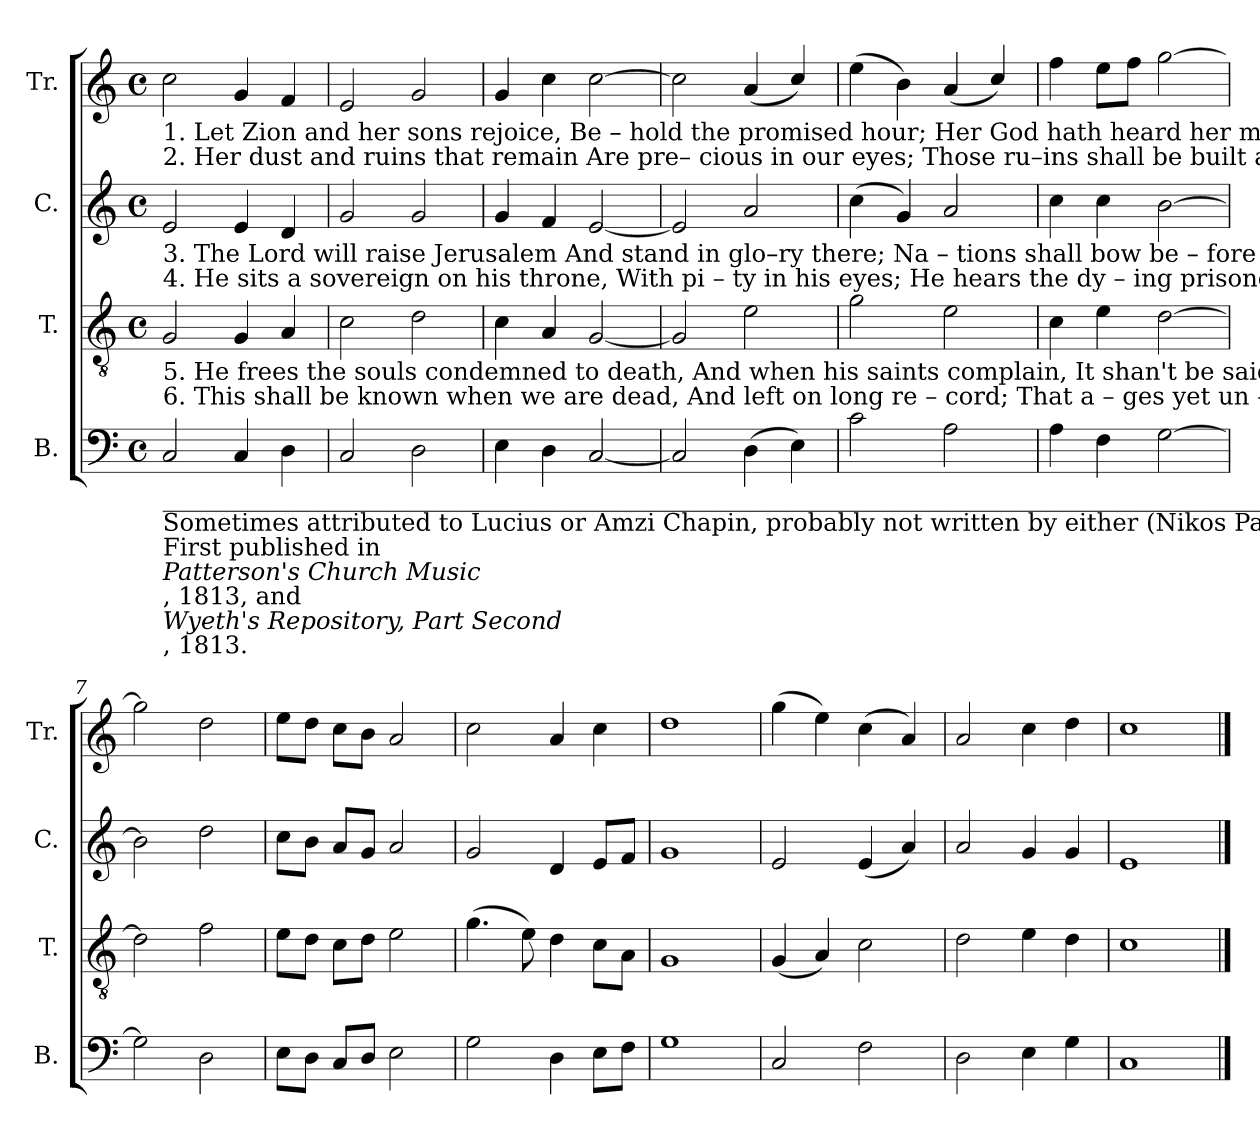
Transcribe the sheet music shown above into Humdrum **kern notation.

**kern	**kern	**kern	**kern
*part4	*part3	*part2	*part1
*staff4	*staff3	*staff2	*staff1
*I"B.	*I"T.	*I"C.	*I"Tr.
*I'B.	*I'T.	*I'C.	*I'Tr.
*clefF4	*clefGv2	*clefG2	*clefG2
*k[]	*k[]	*k[]	*k[]
*M4/4	*M4/4	*M4/4	*M4/4
*met(c)	*met(c)	*met(c)	*met(c)
=1	=1	=1	=1
!	!	!	!LO:TX:b:t=1. Let  Zion  and her sons rejoice,      Be –  hold    the    promised hour;     Her  God  hath  heard  her mourning  voice,  And comes t'ex–alt his power.
!	!	!	!LO:TX:b:t=2. Her dust  and ruins that remain     Are    pre– cious    in   our   eyes;      Those  ru–ins     shall   be    built   a  –  gain,  And all  that  dust  shall rise.
!	!	!LO:TX:b:t=3. The Lord will raise Jerusalem       And    stand    in      glo–ry   there;    Na – tions shall  bow  be  –  fore  his  name,  And  kings  attend  with fear.	!
!	!	!LO:TX:b:t=4. He sits a sovereign on his throne,  With   pi   –    ty      in   his   eyes;     He   hears  the   dy –  ing  prisoners'  groan,   And   sees  their  sighs  arise.	!
!	!LO:TX:b:t=5. He frees the souls condemned to death, And when his saints complain,  It    shan't   be  said, that  pray – ing  breath   Was   e – ver spent  in  vain.	!	!
!	!LO:TX:b:t=6. This shall be known when we are dead, And  left  on  long  re – cord;     That  a  –  ges  yet   un – born  may  read,   And trust, and praise the Lord.	!	!
!LO:TX:b:t=____________________________________________________________________________________________________________	!	!	!
!LO:TX:b:t=Sometimes attributed to Lucius or Amzi Chapin, probably not written by either (Nikos Pappas).	!	!	!
!LO:TX:b:t=First published in	!	!	!
!LO:TX:b:i:t=Patterson's Church Music	!	!	!
!LO:TX:b:t=, 1813, and	!	!	!
!LO:TX:b:i:t=Wyeth's Repository, Part  Second	!	!	!
!LO:TX:b:t=, 1813.	!	!	!
2C!/	2G!/	2e!/	2cc!\
4C!/	4G!/	4e!/	4g!/
4D!\	4A!/	4d!/	4f!/
=2	=2	=2	=2
2C!/	2c!\	2g!/	2e!/
2D!\	2d!\	2g!/	2g!/
=3	=3	=3	=3
4E!\	4c!\	4g!/	4g!/
4D!\	4A!/	4f!/	4cc!\
[2C!/	[2G!/	[2e!/	[2cc!\
=4	=4	=4	=4
2C!/]	2G!/]	2e!/]	2cc!\]
(>4D!\	2e!\	2a!/	(<4a!/
4E!\)	.	.	4cc!/)
=5	=5	=5	=5
2c!\	2g!\	(>4cc!\	(>4ee!\
.	.	4g!/)	4b!\)
2A!\	2e!\	2a!/	(<4a!/
.	.	.	4cc!/)
=6	=6	=6	=6
4A!\	4c!\	4cc!\	4ff!\
4F!\	4e!\	4cc!\	8ee!\L
.	.	.	8ff!\J
[2G!\	[2d!\	[2b!\	[2gg!\
=7	=7	=7	=7
2G!\]	2d!\]	2b!\]	2gg!\]
2D!\	2f!\	2dd!\	2dd!\
=8	=8	=8	=8
8E!\L	8e!\L	8cc!\L	8ee!\L
8D!\J	8d!\J	8b!\J	8dd!\J
8C!/L	8c!\L	8a!/L	8cc!\L
8D!/J	8d!\J	8g!/J	8b!\J
2E!\	2e!\	2a!/	2a!/
=9	=9	=9	=9
2G!\	(>4.g!\	2g!/	2cc!\
.	8e!\)	.	.
4D!\	4d!\	4d!/	4a!/
8E!\L	8c!\L	8e!/L	4cc!\
8F!\J	8A!\J	8f!/J	.
=10	=10	=10	=10
1G!	1G!	1g!	1dd!
=11	=11	=11	=11
2C!/	(<4G!/	2e!/	(>4gg!\
.	4A!/)	.	4ee!\)
2F!\	2c!\	(<4e!/	(>4cc!\
.	.	4a!/)	4a!/)
=12	=12	=12	=12
2D!\	2d!\	2a!/	2a!/
4E!\	4e!\	4g!/	4cc!\
4G!\	4d!\	4g!/	4dd!\
=13	=13	=13	=13
1C!	1c!	1e!	1cc!
==	==	==	==
*-	*-	*-	*-
